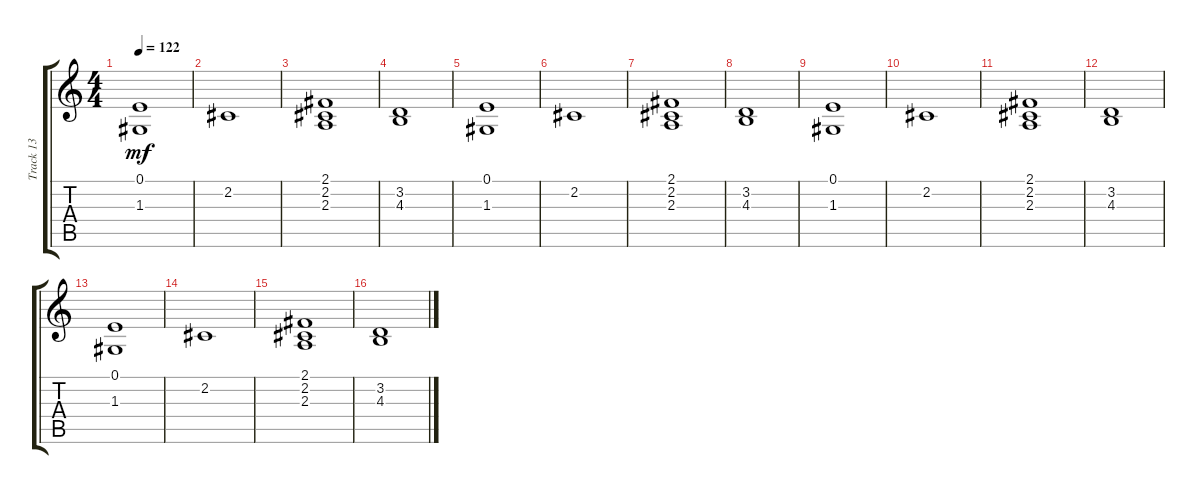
\track ("Track 13" "Track 13") {instrument pad2warm}
\staff {score tabs}
\tuning (E4 B3 G3 D3 A2 E2) {hide}
\ts (4 4)
\tempo 122
\clef g2
\ks c
(0.1 1.3).1{dy mf} |
2.2.1 |
(2.1 2.2 2.3).1 |
(3.2 4.3).1 |
(0.1 1.3).1 |
2.2.1 |
(2.1 2.2 2.3).1 |
(3.2 4.3).1 |
(0.1 1.3).1 |
2.2.1 |
(2.1 2.2 2.3).1 |
(3.2 4.3).1 |
(0.1 1.3).1 |
2.2.1 |
(2.1 2.2 2.3).1 |
(3.2 4.3).1
